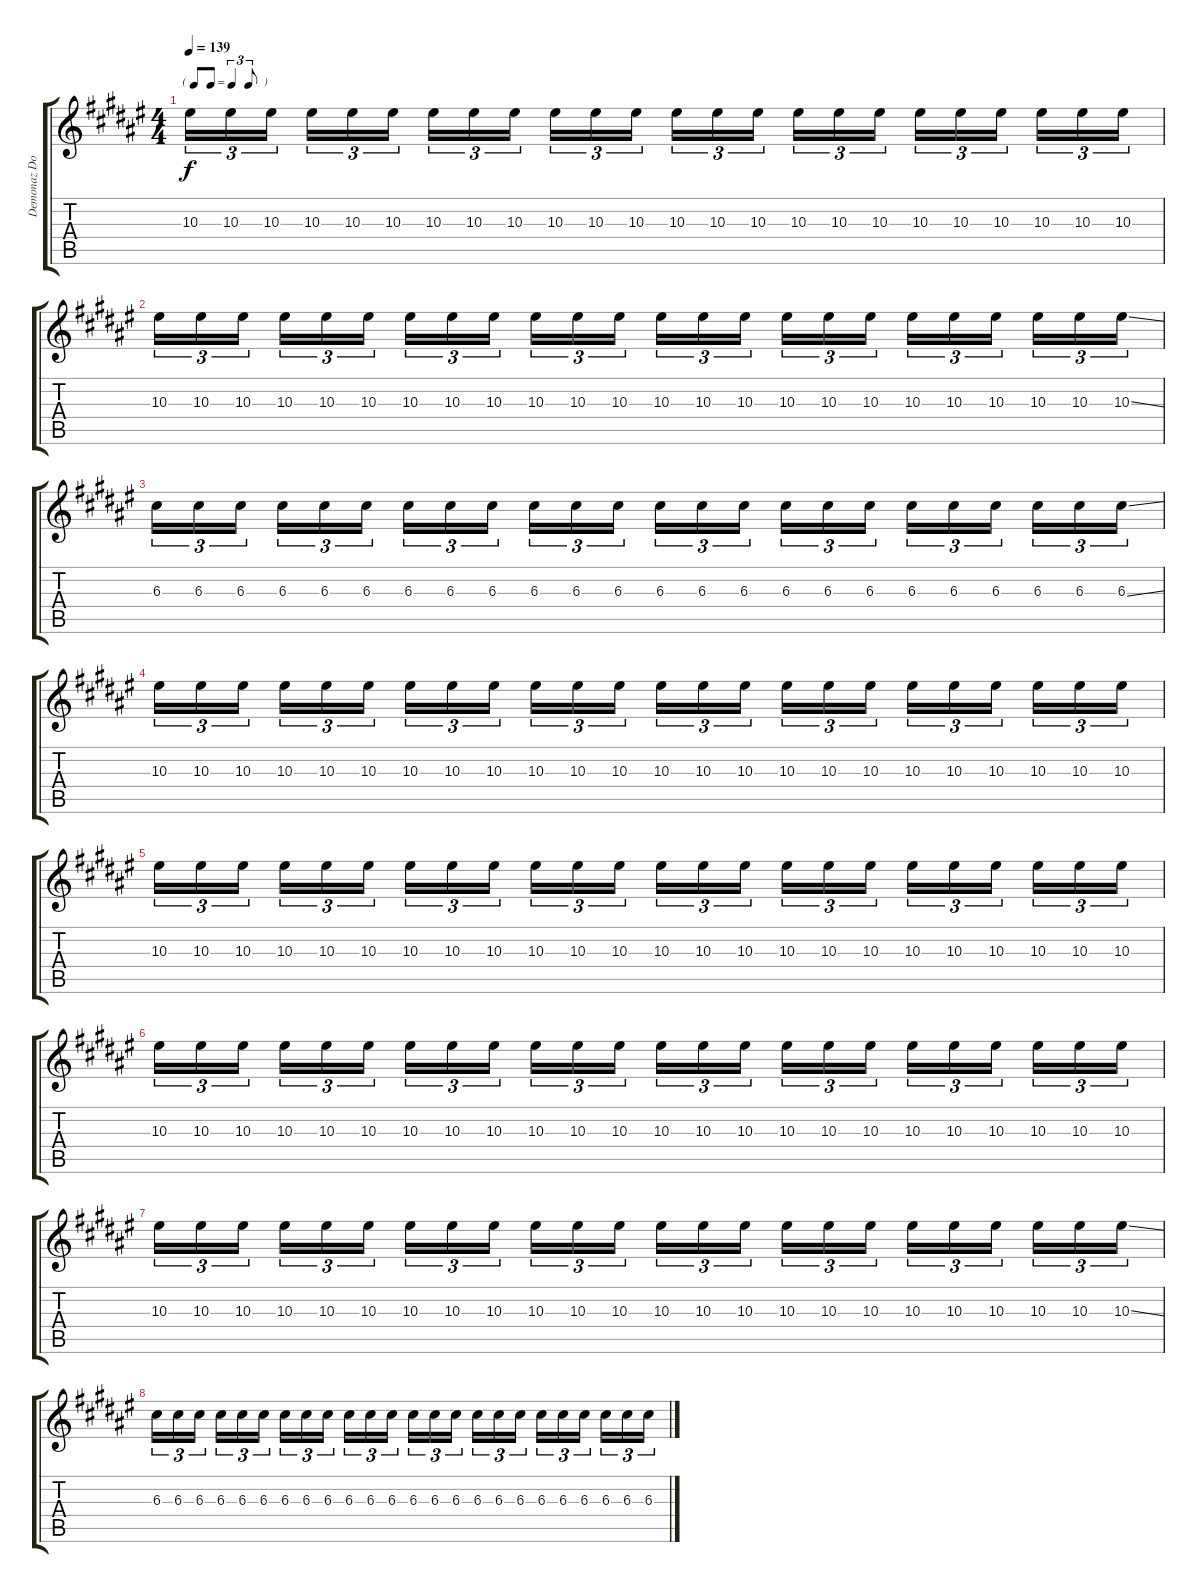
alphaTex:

\track ("Demonaz Doom Occulta" "Demonaz Do") {instrument overdrivenguitar}
\staff {score tabs}
\tuning (E4 B3 G3 D3 A2 E2) {hide}
\ts (4 4)
\tf triplet8th
\tempo 139
\clef g2
\ks f#
10.3.16{tu (3 2) dy f} 10.3.16{tu (3 2)} 10.3.16{tu (3 2) beam splitsecondary} 10.3.16{tu (3 2)} 10.3.16{tu (3 2)} 10.3.16{tu (3 2)} 10.3.16{tu (3 2)} 10.3.16{tu (3 2)} 10.3.16{tu (3 2) beam splitsecondary} 10.3.16{tu (3 2)} 10.3.16{tu (3 2)} 10.3.16{tu (3 2)} 10.3.16{tu (3 2)} 10.3.16{tu (3 2)} 10.3.16{tu (3 2) beam splitsecondary} 10.3.16{tu (3 2)} 10.3.16{tu (3 2)} 10.3.16{tu (3 2)} 10.3.16{tu (3 2)} 10.3.16{tu (3 2)} 10.3.16{tu (3 2) beam splitsecondary} 10.3.16{tu (3 2)} 10.3.16{tu (3 2)} 10.3.16{tu (3 2)} |
\ks d#minor
10.3.16{tu (3 2)} 10.3.16{tu (3 2)} 10.3.16{tu (3 2) beam splitsecondary} 10.3.16{tu (3 2)} 10.3.16{tu (3 2)} 10.3.16{tu (3 2)} 10.3.16{tu (3 2)} 10.3.16{tu (3 2)} 10.3.16{tu (3 2) beam splitsecondary} 10.3.16{tu (3 2)} 10.3.16{tu (3 2)} 10.3.16{tu (3 2)} 10.3.16{tu (3 2)} 10.3.16{tu (3 2)} 10.3.16{tu (3 2) beam splitsecondary} 10.3.16{tu (3 2)} 10.3.16{tu (3 2)} 10.3.16{tu (3 2)} 10.3.16{tu (3 2)} 10.3.16{tu (3 2)} 10.3.16{tu (3 2) beam splitsecondary} 10.3.16{tu (3 2)} 10.3.16{tu (3 2)} 10.3{ss}.16{tu (3 2)} |
\ks f#
6.3.16{tu (3 2)} 6.3.16{tu (3 2)} 6.3.16{tu (3 2) beam splitsecondary} 6.3.16{tu (3 2)} 6.3.16{tu (3 2)} 6.3.16{tu (3 2)} 6.3.16{tu (3 2)} 6.3.16{tu (3 2)} 6.3.16{tu (3 2) beam splitsecondary} 6.3.16{tu (3 2)} 6.3.16{tu (3 2)} 6.3.16{tu (3 2)} 6.3.16{tu (3 2)} 6.3.16{tu (3 2)} 6.3.16{tu (3 2) beam splitsecondary} 6.3.16{tu (3 2)} 6.3.16{tu (3 2)} 6.3.16{tu (3 2)} 6.3.16{tu (3 2)} 6.3.16{tu (3 2)} 6.3.16{tu (3 2) beam splitsecondary} 6.3.16{tu (3 2)} 6.3.16{tu (3 2)} 6.3{ss}.16{tu (3 2)} |
\ks d#minor
10.3.16{tu (3 2)} 10.3.16{tu (3 2)} 10.3.16{tu (3 2) beam splitsecondary} 10.3.16{tu (3 2)} 10.3.16{tu (3 2)} 10.3.16{tu (3 2)} 10.3.16{tu (3 2)} 10.3.16{tu (3 2)} 10.3.16{tu (3 2) beam splitsecondary} 10.3.16{tu (3 2)} 10.3.16{tu (3 2)} 10.3.16{tu (3 2)} 10.3.16{tu (3 2)} 10.3.16{tu (3 2)} 10.3.16{tu (3 2) beam splitsecondary} 10.3.16{tu (3 2)} 10.3.16{tu (3 2)} 10.3.16{tu (3 2)} 10.3.16{tu (3 2)} 10.3.16{tu (3 2)} 10.3.16{tu (3 2) beam splitsecondary} 10.3.16{tu (3 2)} 10.3.16{tu (3 2)} 10.3.16{tu (3 2)} |
\ks f#
10.3.16{tu (3 2)} 10.3.16{tu (3 2)} 10.3.16{tu (3 2) beam splitsecondary} 10.3.16{tu (3 2)} 10.3.16{tu (3 2)} 10.3.16{tu (3 2)} 10.3.16{tu (3 2)} 10.3.16{tu (3 2)} 10.3.16{tu (3 2) beam splitsecondary} 10.3.16{tu (3 2)} 10.3.16{tu (3 2)} 10.3.16{tu (3 2)} 10.3.16{tu (3 2)} 10.3.16{tu (3 2)} 10.3.16{tu (3 2) beam splitsecondary} 10.3.16{tu (3 2)} 10.3.16{tu (3 2)} 10.3.16{tu (3 2)} 10.3.16{tu (3 2)} 10.3.16{tu (3 2)} 10.3.16{tu (3 2) beam splitsecondary} 10.3.16{tu (3 2)} 10.3.16{tu (3 2)} 10.3.16{tu (3 2)} |
\ks d#minor
10.3.16{tu (3 2)} 10.3.16{tu (3 2)} 10.3.16{tu (3 2) beam splitsecondary} 10.3.16{tu (3 2)} 10.3.16{tu (3 2)} 10.3.16{tu (3 2)} 10.3.16{tu (3 2)} 10.3.16{tu (3 2)} 10.3.16{tu (3 2) beam splitsecondary} 10.3.16{tu (3 2)} 10.3.16{tu (3 2)} 10.3.16{tu (3 2)} 10.3.16{tu (3 2)} 10.3.16{tu (3 2)} 10.3.16{tu (3 2) beam splitsecondary} 10.3.16{tu (3 2)} 10.3.16{tu (3 2)} 10.3.16{tu (3 2)} 10.3.16{tu (3 2)} 10.3.16{tu (3 2)} 10.3.16{tu (3 2) beam splitsecondary} 10.3.16{tu (3 2)} 10.3.16{tu (3 2)} 10.3.16{tu (3 2)} |
\ks f#
10.3.16{tu (3 2)} 10.3.16{tu (3 2)} 10.3.16{tu (3 2) beam splitsecondary} 10.3.16{tu (3 2)} 10.3.16{tu (3 2)} 10.3.16{tu (3 2)} 10.3.16{tu (3 2)} 10.3.16{tu (3 2)} 10.3.16{tu (3 2) beam splitsecondary} 10.3.16{tu (3 2)} 10.3.16{tu (3 2)} 10.3.16{tu (3 2)} 10.3.16{tu (3 2)} 10.3.16{tu (3 2)} 10.3.16{tu (3 2) beam splitsecondary} 10.3.16{tu (3 2)} 10.3.16{tu (3 2)} 10.3.16{tu (3 2)} 10.3.16{tu (3 2)} 10.3.16{tu (3 2)} 10.3.16{tu (3 2) beam splitsecondary} 10.3.16{tu (3 2)} 10.3.16{tu (3 2)} 10.3{ss}.16{tu (3 2)} |
\ks d#minor
6.3.16{tu (3 2)} 6.3.16{tu (3 2)} 6.3.16{tu (3 2) beam splitsecondary} 6.3.16{tu (3 2)} 6.3.16{tu (3 2)} 6.3.16{tu (3 2)} 6.3.16{tu (3 2)} 6.3.16{tu (3 2)} 6.3.16{tu (3 2) beam splitsecondary} 6.3.16{tu (3 2)} 6.3.16{tu (3 2)} 6.3.16{tu (3 2)} 6.3.16{tu (3 2)} 6.3.16{tu (3 2)} 6.3.16{tu (3 2) beam splitsecondary} 6.3.16{tu (3 2)} 6.3.16{tu (3 2)} 6.3.16{tu (3 2)} 6.3.16{tu (3 2)} 6.3.16{tu (3 2)} 6.3.16{tu (3 2) beam splitsecondary} 6.3.16{tu (3 2)} 6.3.16{tu (3 2)} 6.3{ss}.16{tu (3 2)}
